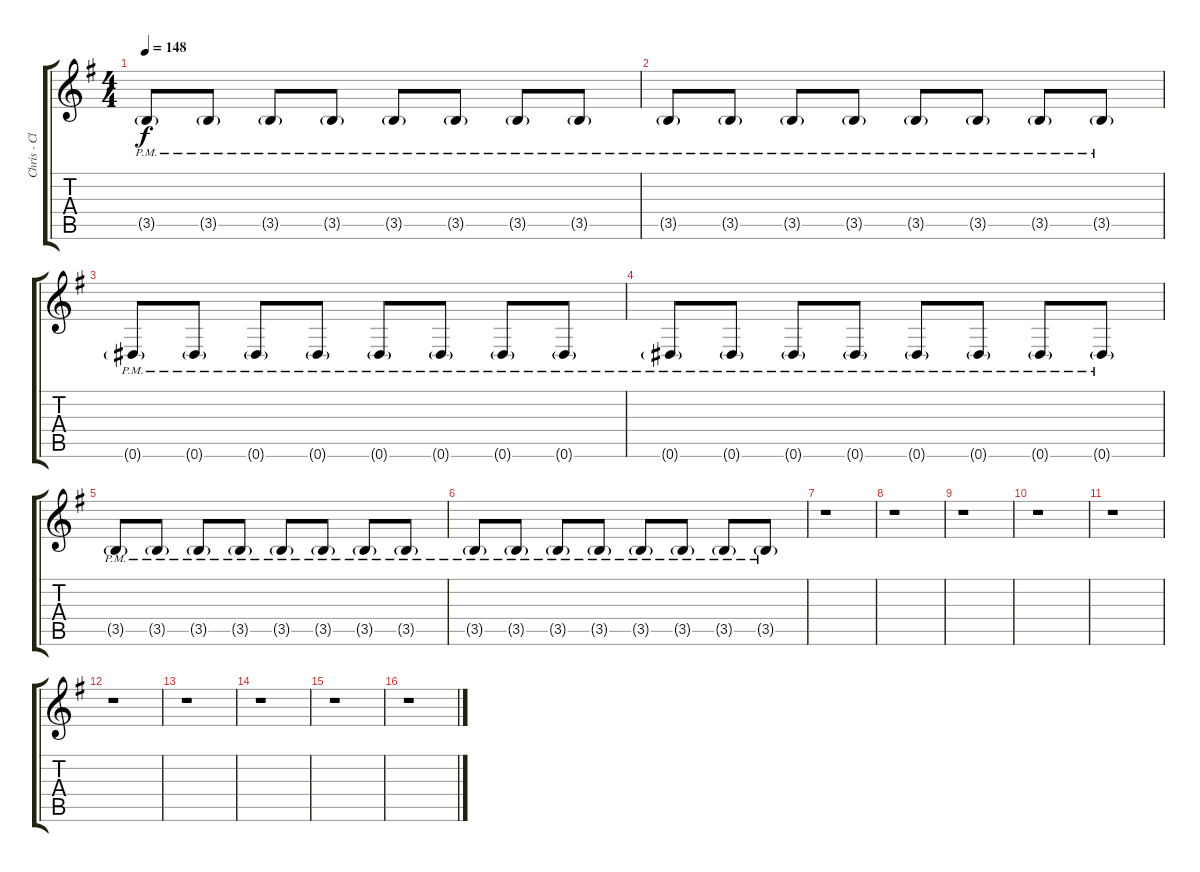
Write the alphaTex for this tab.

\track ("Chris - Clean Guitar" "Chris - Cl") {instrument electricguitarclean}
\staff {score tabs}
\tuning (Eb4 Bb3 Gb3 Db3 Ab2 Eb2) {hide}
\ts (4 4)
\tempo 148
\clef g2
\ks g
3.5{g pm}.8{dy f} 3.5{g pm}.8 3.5{g pm}.8 3.5{g pm}.8 3.5{g pm}.8 3.5{g pm}.8 3.5{g pm}.8 3.5{g pm}.8 |
3.5{g pm}.8 3.5{g pm}.8 3.5{g pm}.8 3.5{g pm}.8 3.5{g pm}.8 3.5{g pm}.8 3.5{g pm}.8 3.5{g pm}.8 |
0.6{g pm}.8 0.6{g pm}.8 0.6{g pm}.8 0.6{g pm}.8 0.6{g pm}.8 0.6{g pm}.8 0.6{g pm}.8 0.6{g pm}.8 |
0.6{g pm}.8 0.6{g pm}.8 0.6{g pm}.8 0.6{g pm}.8 0.6{g pm}.8 0.6{g pm}.8 0.6{g pm}.8 0.6{g pm}.8 |
3.5{g pm}.8 3.5{g pm}.8 3.5{g pm}.8 3.5{g pm}.8 3.5{g pm}.8 3.5{g pm}.8 3.5{g pm}.8 3.5{g pm}.8 |
3.5{g pm}.8 3.5{g pm}.8 3.5{g pm}.8 3.5{g pm}.8 3.5{g pm}.8 3.5{g pm}.8 3.5{g pm}.8 3.5{g pm}.8 |
r.1 |
r.1 |
r.1 |
r.1 |
r.1 |
r.1 |
r.1 |
r.1 |
r.1 |
r.1
